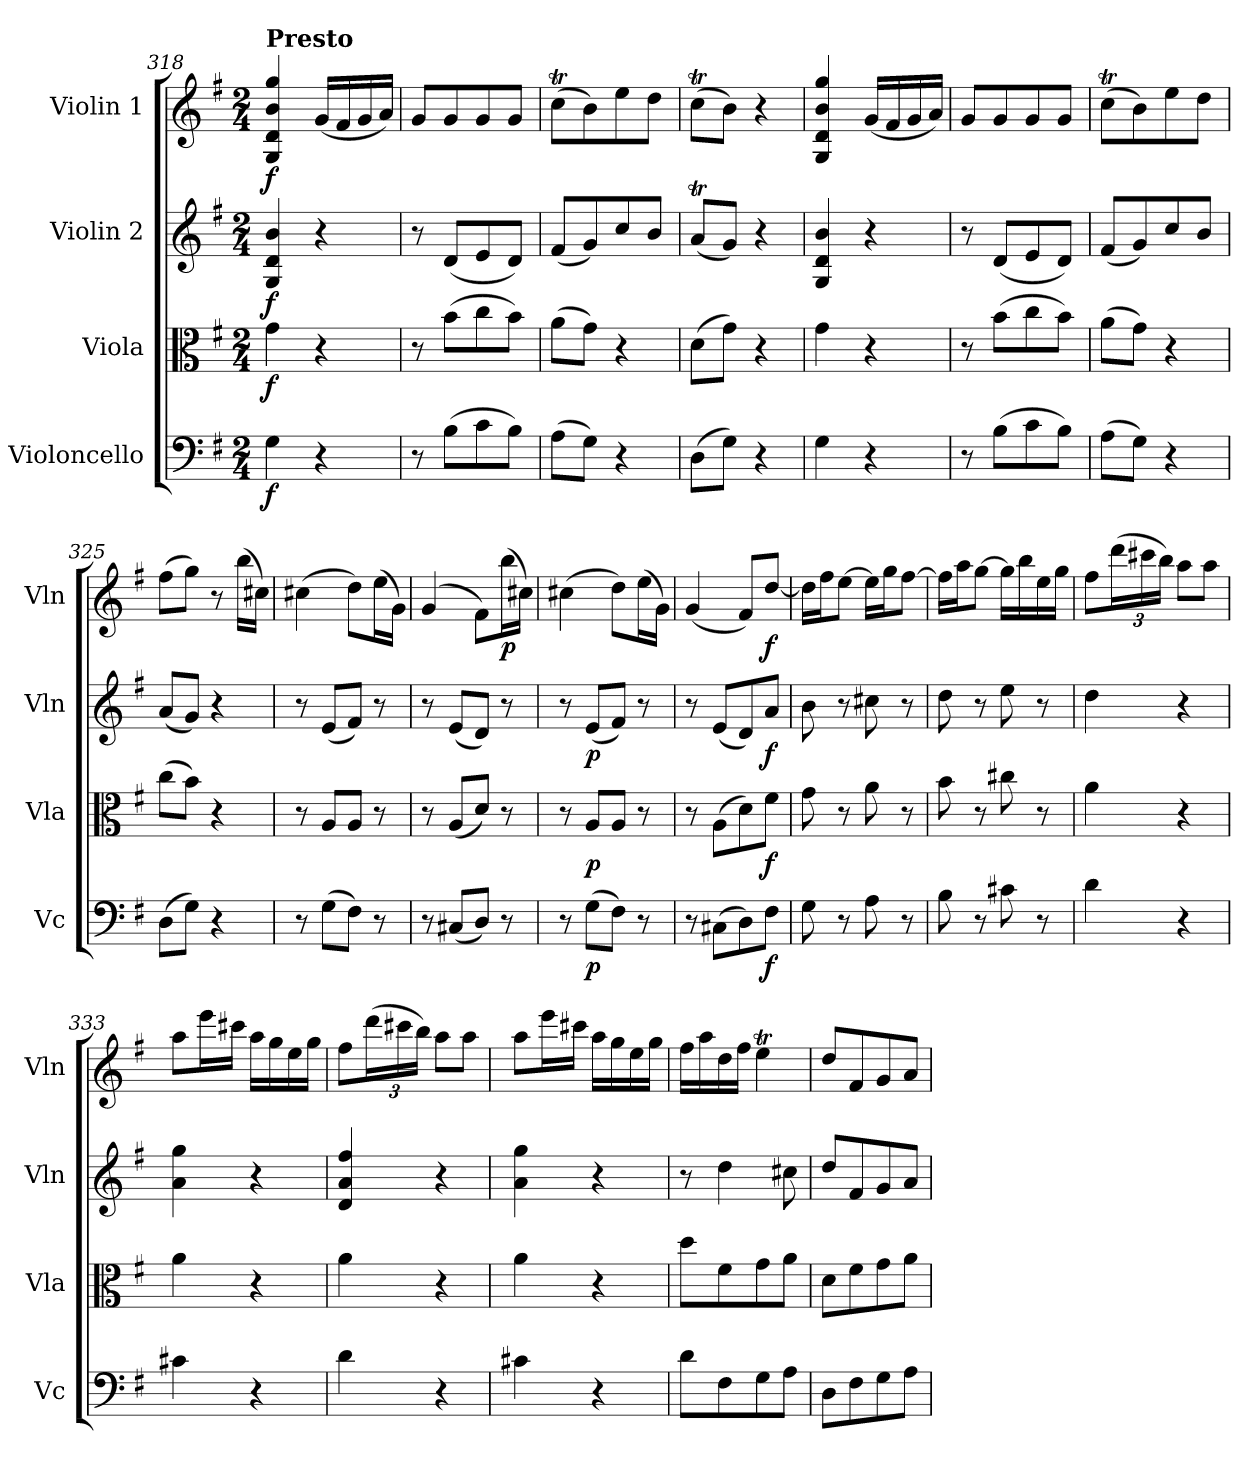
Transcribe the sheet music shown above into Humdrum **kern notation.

**kern	**dynam	**kern	**dynam	**kern	**dynam	**kern	**dynam
*part4	*part4	*part3	*part3	*part2	*part2	*part1	*part1
*staff4	*staff4	*staff3	*staff3	*staff2	*staff2	*staff1	*staff1
*I"Violoncello	*	*I"Viola	*	*I"Violin 2	*	*I"Violin 1	*
*I'Vc	*	*I'Vla	*	*I'Vln	*	*I'Vln	*
!!LO:PB:g=z
*clefF4	*	*clefC3	*	*clefG2	*	*clefG2	*
*k[f#]	*	*k[f#]	*	*k[f#]	*	*k[f#]	*
*M2/4	*	*M2/4	*	*M2/4	*	*M2/4	*
=318	=318	=318	=318	=318	=318	=318	=318
!	!	!	!	!	!	!LO:TX:a:B:t=Presto	!
!	!LO:DY:b	!	!LO:DY:b	!	!LO:DY:b	!	!LO:DY:b
4G\	f	4g\	f	4G/ 4d/ 4b/	f	4G/ 4d/ 4b/ 4gg/	f
*	*	*	*	*	*	*MM110	*
4r	.	4r	.	4r	.	(<16g/LL	.
.	.	.	.	.	.	16f#/	.
.	.	.	.	.	.	16g/	.
.	.	.	.	.	.	16a/JJ)	.
=319	=319	=319	=319	=319	=319	=319	=319
8r	.	8r	.	8r	.	8g/L	.
(>8B\L	.	(>8b\L	.	(<8d/L	.	8g/	.
8c\	.	8cc\	.	8e/	.	8g/	.
8B\J)	.	8b\J)	.	8d/J)	.	8g/J	.
=320	=320	=320	=320	=320	=320	=320	=320
(>8A\L	.	(>8a\L	.	(<8f#/L	.	(>8ccT\L	.
8G\J)	.	8g\J)	.	8g/)	.	8b\)	.
4r	.	4r	.	8cc/	.	8ee\	.
.	.	.	.	8b/J	.	8dd\J	.
=321	=321	=321	=321	=321	=321	=321	=321
(>8D\L	.	(>8d\L	.	(<8aT/L	.	(>8ccT\L	.
8G\J)	.	8g\J)	.	8g/J)	.	8b\J)	.
4r	.	4r	.	4r	.	4r	.
=322	=322	=322	=322	=322	=322	=322	=322
4G\	.	4g\	.	4G/ 4d/ 4b/	.	4G/ 4d/ 4b/ 4gg/	.
4r	.	4r	.	4r	.	(<16g/LL	.
.	.	.	.	.	.	16f#/	.
.	.	.	.	.	.	16g/	.
.	.	.	.	.	.	16a/JJ)	.
!!LO:LB:g=z
=323	=323	=323	=323	=323	=323	=323	=323
8r	.	8r	.	8r	.	8g/L	.
(>8B\L	.	(>8b\L	.	(>8d/L	.	8g/	.
8c\	.	8cc\	.	8e/	.	8g/	.
8B\J)	.	8b\J)	.	8d/J)	.	8g/J	.
=324	=324	=324	=324	=324	=324	=324	=324
(>8A\L	.	(>8a\L	.	(<8f#/L	.	(>8ccT\L	.
8G\J)	.	8g\J)	.	8g/)	.	8b\)	.
4r	.	4r	.	8cc/	.	8ee\	.
.	.	.	.	8b/J	.	8dd\J	.
=325	=325	=325	=325	=325	=325	=325	=325
(>8D\L	.	(>8cc\L	.	(<8a/L	.	(>8ff#\L	.
8G\J)	.	8b\J)	.	8g/J)	.	8gg\J)	.
4r	.	4r	.	4r	.	8r	.
.	.	.	.	.	.	(>16bb\LL	.
.	.	.	.	.	.	16cc#X\JJ)	.
=326	=326	=326	=326	=326	=326	=326	=326
8r	.	8r	.	8r	.	(>4cc#X\	.
(>8G\L	.	8A/L	.	(<8e/L	.	.	.
8F#\J)	.	8A/J	.	8f#/J)	.	8dd\L)	.
8r	.	8r	.	8r	.	(>16ee\L	.
.	.	.	.	.	.	16g\JJ)	.
=327	=327	=327	=327	=327	=327	=327	=327
8r	.	8r	.	8r	.	(>4g/	.
(<8C#X/L	.	(<8A/L	.	(<8e/L	.	.	.
8D/J)	.	8d/J)	.	8d/J)	.	8f#\L)	.
!	!	!	!	!	!	!	!LO:DY:b
8r	.	8r	.	8r	.	(>16bb\L	p
.	.	.	.	.	.	16cc#X\JJ)	.
=328	=328	=328	=328	=328	=328	=328	=328
8r	.	8r	.	8r	.	(>4cc#X\	.
!	!LO:DY:b	!	!LO:DY:b	!	!LO:DY:b	!	!
(>8G\L	p	8A/L	p	(<8e/L	p	.	.
8F#\J)	.	8A/J	.	8f#/J)	.	8dd\L)	.
8r	.	8r	.	8r	.	(>16ee\L	.
.	.	.	.	.	.	16g\JJ)	.
!!LO:LB:g=z
=329	=329	=329	=329	=329	=329	=329	=329
8r	.	8r	.	8r	.	(<4g/	.
(>8C#X\L	.	(>8A\L	.	(<8e/L	.	.	.
8D\)	.	8d\)	.	8d/)	.	8f#/L)	.
!	!LO:DY:b	!	!LO:DY:b	!	!LO:DY:b	!	!LO:DY:b
8F#\J	f	8f#\J	f	8a/J	f	[8dd/J	f
=330	=330	=330	=330	=330	=330	=330	=330
8G\	.	8g\	.	8b\	.	16dd\LL]	.
.	.	.	.	.	.	16ff#\J	.
8r	.	8r	.	8r	.	[8ee\J	.
8A\	.	8a\	.	8cc#X\	.	16ee\LL]	.
.	.	.	.	.	.	16gg\J	.
8r	.	8r	.	8r	.	[8ff#\J	.
=331	=331	=331	=331	=331	=331	=331	=331
8B\	.	8b\	.	8dd\	.	16ff#\LL]	.
.	.	.	.	.	.	16aa\J	.
8r	.	8r	.	8r	.	[8gg\J	.
8c#X\	.	8cc#X\	.	8ee\	.	16gg\LL]	.
.	.	.	.	.	.	16bb\	.
8r	.	8r	.	8r	.	16ee\	.
.	.	.	.	.	.	16gg\JJ	.
=332	=332	=332	=332	=332	=332	=332	=332
4d\	.	4a\	.	4dd\	.	8ff#\L	.
*	*	*	*	*	*	*Xbrackettup	*
.	.	.	.	.	.	(>24ddd\L	.
.	.	.	.	.	.	24ccc#X\	.
.	.	.	.	.	.	24bb\JJ)	.
4r	.	4r	.	4r	.	8aa\L	.
.	.	.	.	.	.	8aa\J	.
=333	=333	=333	=333	=333	=333	=333	=333
4c#X\	.	4a\	.	4a\ 4gg\	.	8aa\L	.
.	.	.	.	.	.	16eee\L	.
.	.	.	.	.	.	16ccc#X\JJ	.
4r	.	4r	.	4r	.	16aa\LL	.
.	.	.	.	.	.	16gg\	.
.	.	.	.	.	.	16ee\	.
.	.	.	.	.	.	16gg\JJ	.
!!LO:LB:g=z
=334	=334	=334	=334	=334	=334	=334	=334
4d\	.	4a\	.	4d/ 4a/ 4ff#/	.	8ff#\L	.
.	.	.	.	.	.	(>24ddd\L	.
.	.	.	.	.	.	24ccc#X\	.
.	.	.	.	.	.	24bb\JJ)	.
4r	.	4r	.	4r	.	8aa\L	.
.	.	.	.	.	.	8aa\J	.
=335	=335	=335	=335	=335	=335	=335	=335
4c#X\	.	4a\	.	4a\ 4gg\	.	8aa\L	.
.	.	.	.	.	.	16eee\L	.
.	.	.	.	.	.	16ccc#X\JJ	.
4r	.	4r	.	4r	.	16aa\LL	.
.	.	.	.	.	.	16gg\	.
.	.	.	.	.	.	16ee\	.
.	.	.	.	.	.	16gg\JJ	.
=336	=336	=336	=336	=336	=336	=336	=336
8d\L	.	8dd\L	.	8r	.	16ff#\LL	.
.	.	.	.	.	.	16aa\	.
8F#\	.	8f#\	.	4dd\	.	16dd\	.
.	.	.	.	.	.	16ff#\JJ	.
8G\	.	8g\	.	.	.	4eeT\	.
8A\J	.	8a\J	.	8cc#X\	.	.	.
=337	=337	=337	=337	=337	=337	=337	=337
8D\L	.	8d\L	.	8dd/L	.	8dd/L	.
8F#\	.	8f#\	.	8f#/	.	8f#/	.
8G\	.	8g\	.	8g/	.	8g/	.
8A\J	.	8a\J	.	8a/J	.	8a/J	.
=	=	=	=	=	=	=	=
*-	*-	*-	*-	*-	*-	*-	*-
